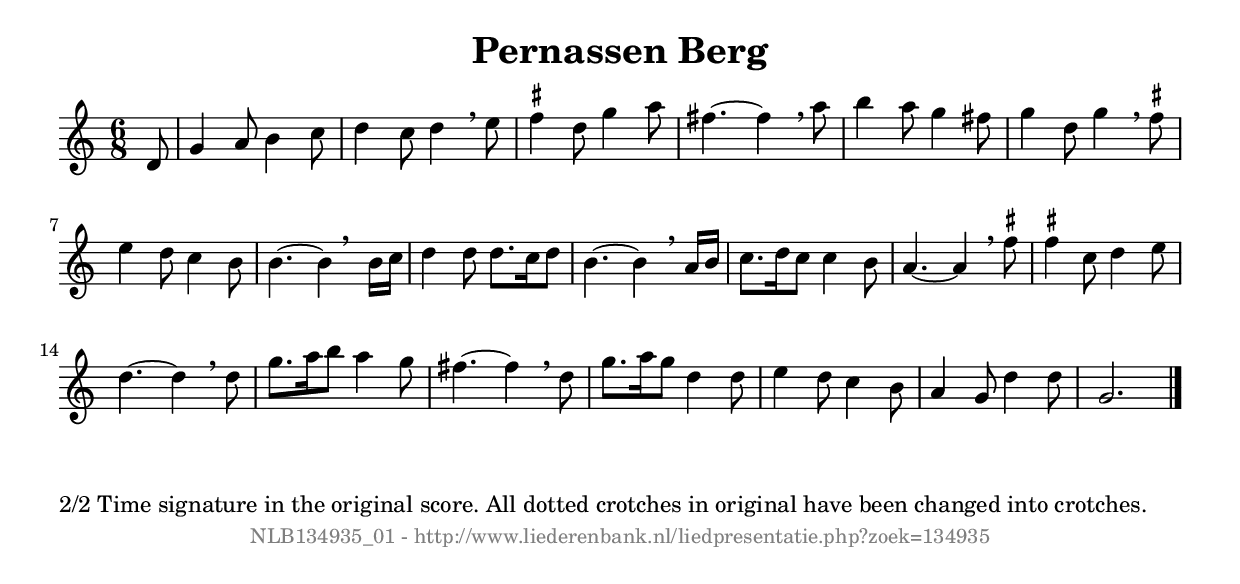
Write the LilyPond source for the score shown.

%
% produced by wce2krn 1.64 (7 June 2014)
%
\version"2.16"
#(append! paper-alist '(("long" . (cons (* 210 mm) (* 2000 mm)))))
#(set-default-paper-size "long")
sb = {\breathe}
mBreak = {\breathe }
bBreak = {\breathe }
x = {\once\override NoteHead #'style = #'cross }
gl=\glissando
itime={\override Staff.TimeSignature #'stencil = ##f }
ficta = {\once\set suggestAccidentals = ##t}
fine = {\once\override Score.RehearsalMark #'self-alignment-X = #1 \mark \markup {\italic{Fine}}}
dc = {\once\override Score.RehearsalMark #'self-alignment-X = #1 \mark \markup {\italic{D.C.}}}
dcf = {\once\override Score.RehearsalMark #'self-alignment-X = #1 \mark \markup {\italic{D.C. al Fine}}}
dcc = {\once\override Score.RehearsalMark #'self-alignment-X = #1 \mark \markup {\italic{D.C. al Coda}}}
ds = {\once\override Score.RehearsalMark #'self-alignment-X = #1 \mark \markup {\italic{D.S.}}}
dsf = {\once\override Score.RehearsalMark #'self-alignment-X = #1 \mark \markup {\italic{D.S. al Fine}}}
dsc = {\once\override Score.RehearsalMark #'self-alignment-X = #1 \mark \markup {\italic{D.S. al Coda}}}
pv = {\set Score.repeatCommands = #'((volta "1"))}
sv = {\set Score.repeatCommands = #'((volta "2"))}
tv = {\set Score.repeatCommands = #'((volta "3"))}
qv = {\set Score.repeatCommands = #'((volta "4"))}
xv = {\set Score.repeatCommands = #'((volta #f))}
\header{ tagline = ""
title = "Pernassen Berg"
}
\score {{
\key c \major
\relative g'
{
\set melismaBusyProperties = #'()
\partial 32*4
\time 6/8
\tempo 4=120
\override Score.MetronomeMark #'transparent = ##t
\override Score.RehearsalMark #'break-visibility = #(vector #t #t #f)
d8 g4 a8 b4 c8 d4 c8 d4 \sb e8 \ficta fis4 d8 g4 a8 fis4.~ fis4 \mBreak
a8 b4 a8 g4 fis8 g4 d8 g4 \sb \ficta fis8 e4 d8 c4 b8 b4.~ b4 \bar ":|:" \bBreak
b16 c d4 d8 d8. c16 d8 b4.~ b4 \sb a16 b c8. d16 c8 c4 b8 a4.~ a4 \sb \ficta fis'8 \ficta fis4 c8 d4 e8 d4.~ d4 \mBreak
d8 g8. a16 b8 a4 g8 fis4.~ fis4 \sb d8 g8. a16 g8 d4 d8 e4 d8 c4 b8 a4 g8 d'4 d8 g,2. \bar"|."
 }}
 \midi { }
 \layout {
            indent = 0.0\cm
}
}
\markup { \wordwrap-string #" 
2/2 Time signature in the original score. All dotted crotches in original have been changed into crotches.
"}
\markup { \vspace #0 } \markup { \with-color #grey \fill-line { \center-column { \smaller "NLB134935_01 - http://www.liederenbank.nl/liedpresentatie.php?zoek=134935" } } }
